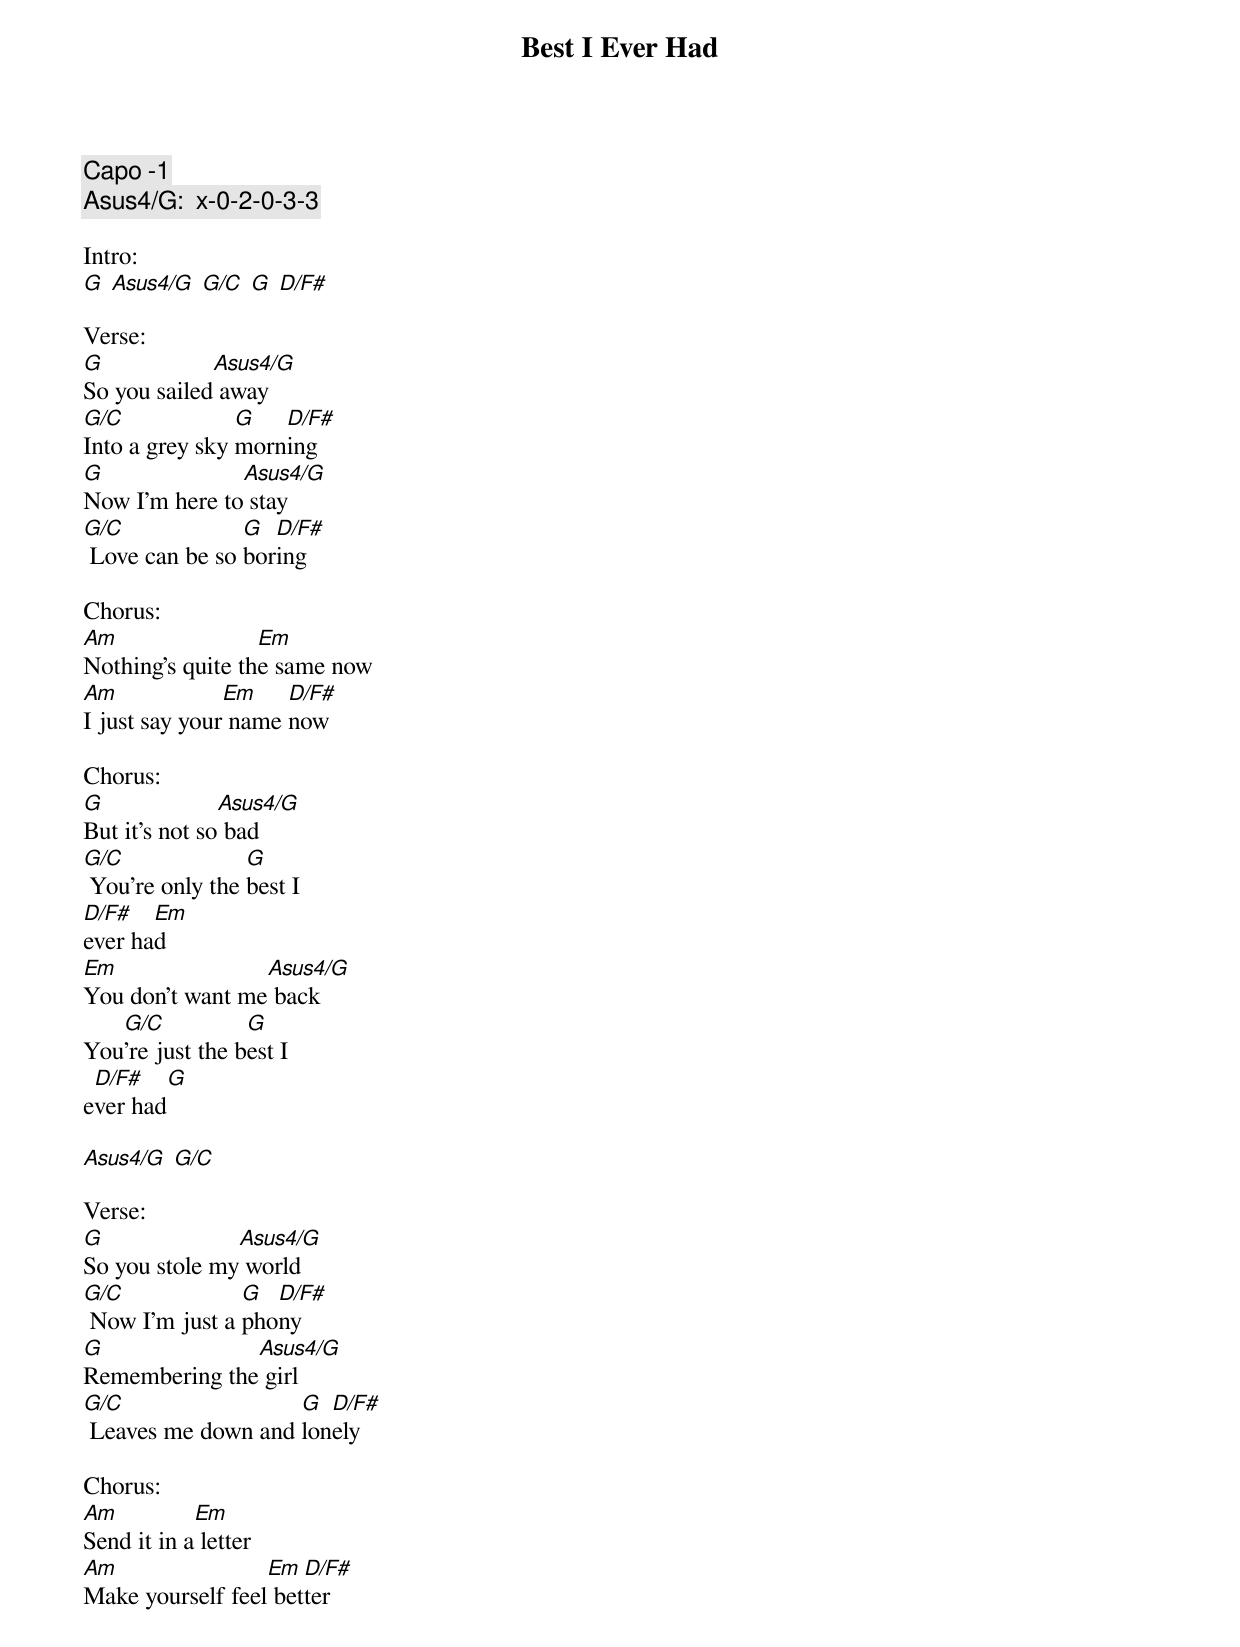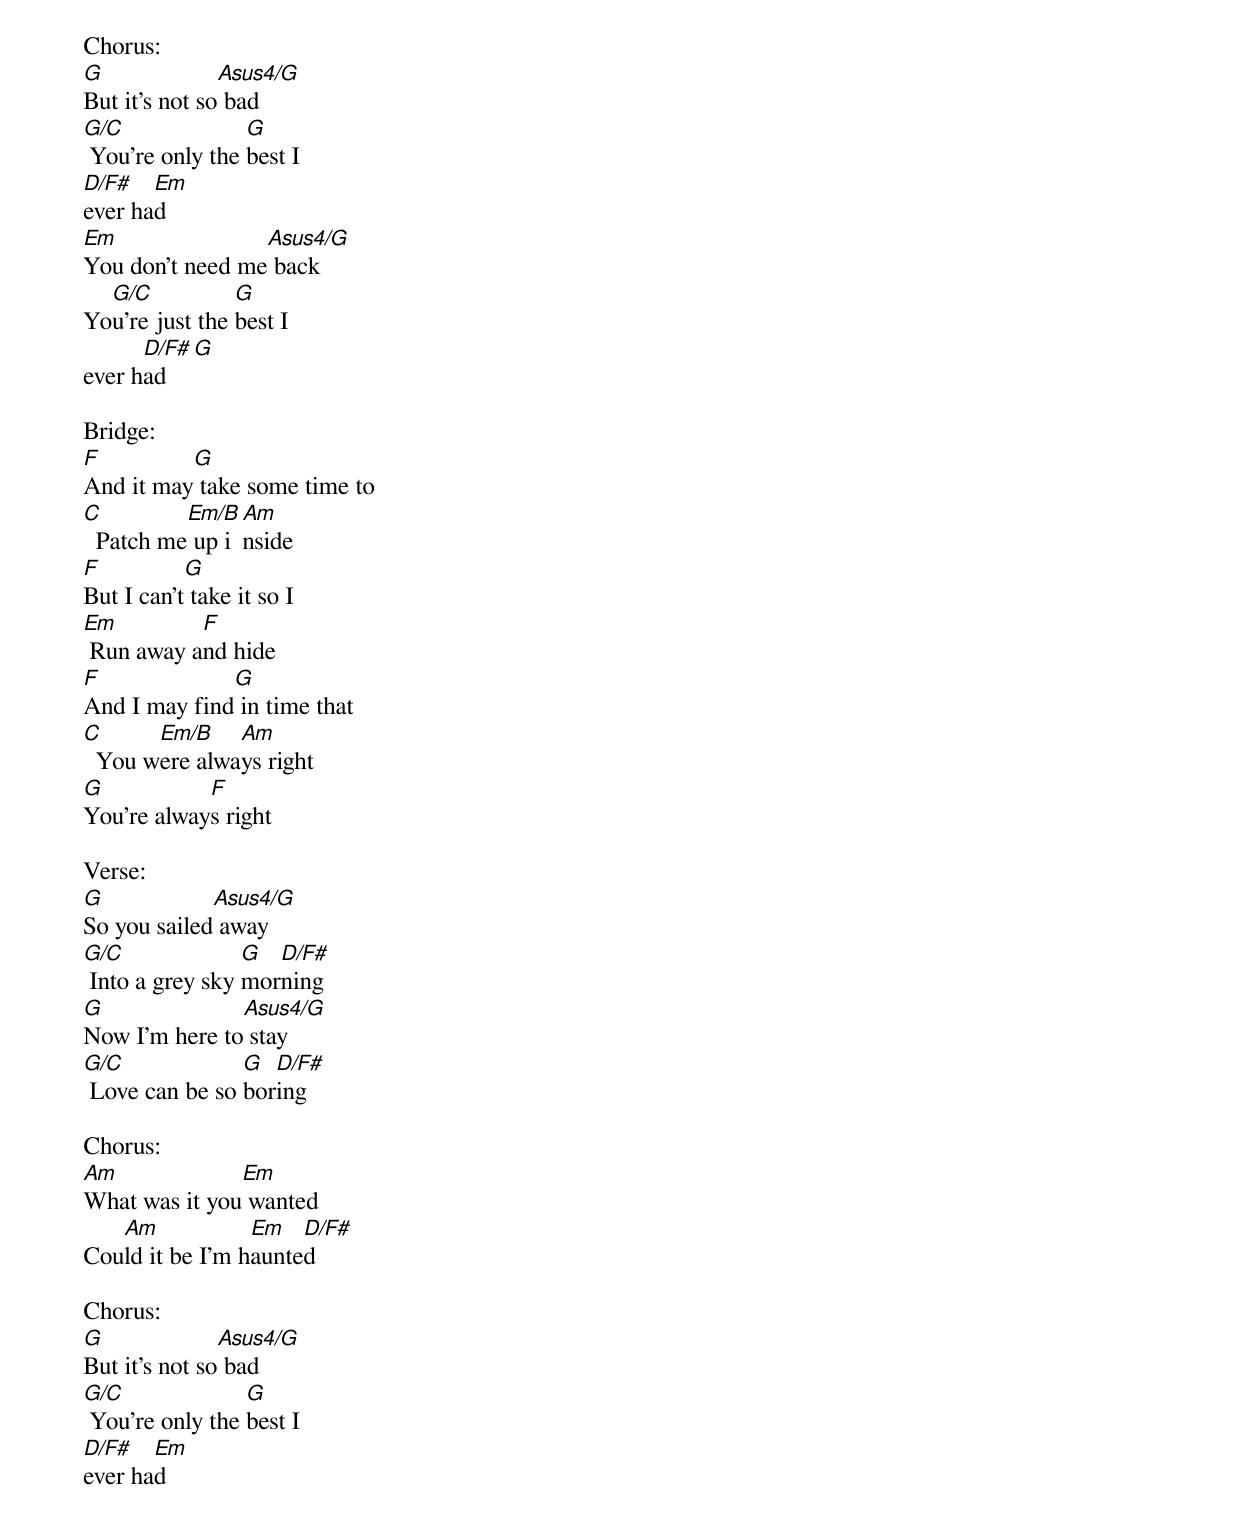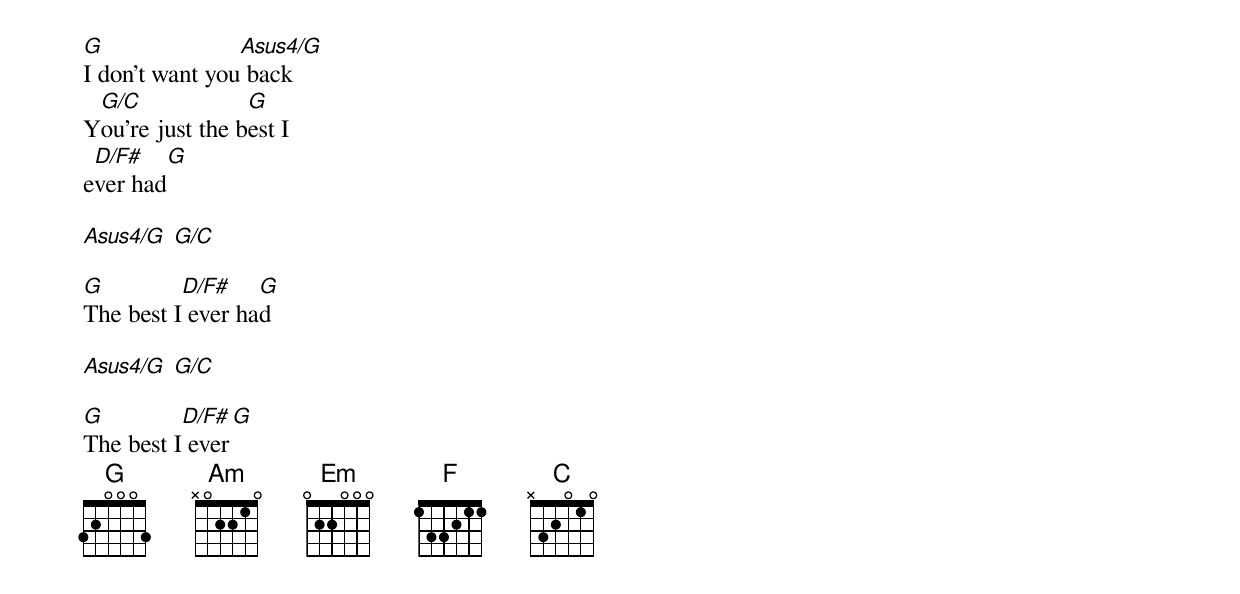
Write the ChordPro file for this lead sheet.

{title:Best I Ever Had}
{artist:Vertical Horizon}
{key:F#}
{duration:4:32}
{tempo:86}

{c: Capo -1}
{c: Asus4/G:  x-0-2-0-3-3 }

Intro:
[G] [Asus4/G] [G/C] [G] [D/F#]

Verse:
[G]So you sailed[Asus4/G] away
[G/C]Into a grey sky [G]morn[D/F#]ing
[G]Now I'm here to[Asus4/G] stay
[G/C] Love can be so [G]bor[D/F#]ing

Chorus:
[Am]Nothing's quite th[Em]e same now
[Am]I just say your[Em] name [D/F#]now

Chorus:
[G]But it's not so[Asus4/G] bad
[G/C] You're only the [G]best I
[D/F#]ever ha[Em]d
[Em]You don't want me[Asus4/G] back
You[G/C]'re just the b[G]est I
e[D/F#]ver had[G]

[Asus4/G] [G/C]

Verse:
[G]So you stole my[Asus4/G] world
[G/C] Now I'm just a [G]pho[D/F#]ny
[G]Remembering the[Asus4/G] girl
[G/C] Leaves me down and [G]lon[D/F#]ely

Chorus:
[Am]Send it in a[Em] letter
[Am]Make yourself feel[Em] bet[D/F#]ter

Chorus:
[G]But it's not so[Asus4/G] bad
[G/C] You're only the [G]best I
[D/F#]ever ha[Em]d
[Em]You don't need me[Asus4/G] back
Yo[G/C]u're just the [G]best I
ever h[D/F#]ad[G]

Bridge:
[F]And it may[G] take some time to
[C]  Patch me[Em/B] up i[Am]nside
[F]But I can't[G] take it so I
[Em] Run away a[F]nd hide
[F]And I may find[G] in time that
[C]  You w[Em/B]ere alwa[Am]ys right
[G]You're alway[F]s right

Verse:
[G]So you sailed[Asus4/G] away
[G/C] Into a grey sky [G]mor[D/F#]ning
[G]Now I'm here to[Asus4/G] stay
[G/C] Love can be so [G]bor[D/F#]ing

Chorus:
[Am]What was it you[Em] wanted
Cou[Am]ld it be I'm h[Em]aunte[D/F#]d

Chorus:
[G]But it's not so[Asus4/G] bad
[G/C] You're only the [G]best I
[D/F#]ever ha[Em]d
[G]I don't want you[Asus4/G] back
Y[G/C]ou're just the b[G]est I
e[D/F#]ver had[G]

[Asus4/G] [G/C]

[G]The best I[D/F#] ever ha[G]d

[Asus4/G] [G/C]

[G]The best I[D/F#] ever[G]
